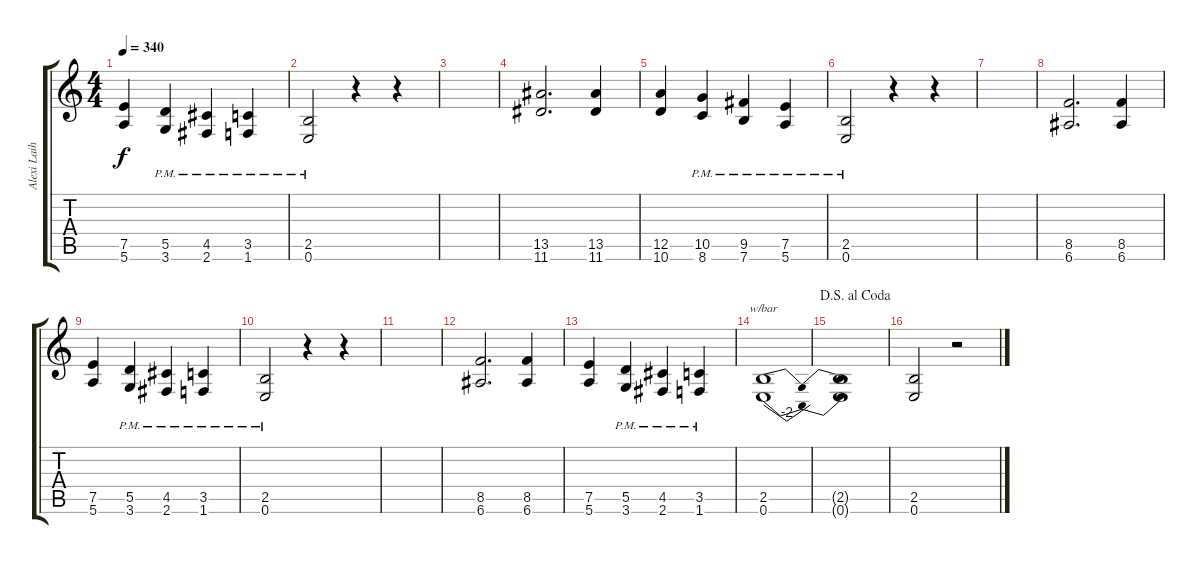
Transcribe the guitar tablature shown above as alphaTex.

\track ("Alexi Laiho Rythm" "Alexi Laih") {instrument overdrivenguitar}
\staff {score tabs}
\tuning (E4 B3 G3 D3 A2 E2) {hide}
\ts (4 4)
\tempo 340
\clef g2
\ks c
(7.5 5.6).4{dy f} (5.5{pm} 3.6{pm}).4 (4.5{pm} 2.6{pm}).4 (3.5{pm} 1.6{pm}).4 |
(2.5{pm} 0.6{pm}).2 r.4 r.4 |
|
(13.5 11.6).2{d} (13.5 11.6).4 |
(12.5 10.6).4 (10.5{pm} 8.6{pm}).4 (9.5{pm} 7.6{pm}).4 (7.5{pm} 5.6{pm}).4 |
(2.5{pm} 0.6{pm}).2 r.4 r.4 |
|
(8.5 6.6).2{d} (8.5 6.6).4 |
(7.5 5.6).4 (5.5{pm} 3.6{pm}).4 (4.5{pm} 2.6{pm}).4 (3.5{pm} 1.6{pm}).4 |
(2.5{pm} 0.6{pm}).2 r.4 r.4 |
|
(8.5 6.6).2{d} (8.5 6.6).4 |
(7.5 5.6).4 (5.5{pm} 3.6{pm}).4 (4.5{pm} 2.6{pm}).4 (3.5{pm} 1.6{pm}).4 |
(2.5 0.6).1{tbe (dip default 0 0 45 -8 60 0)} |
\jump dalsegnoalcoda
(2.5{t} 0.6{t}).1 |
(2.5 0.6).2 r.2
